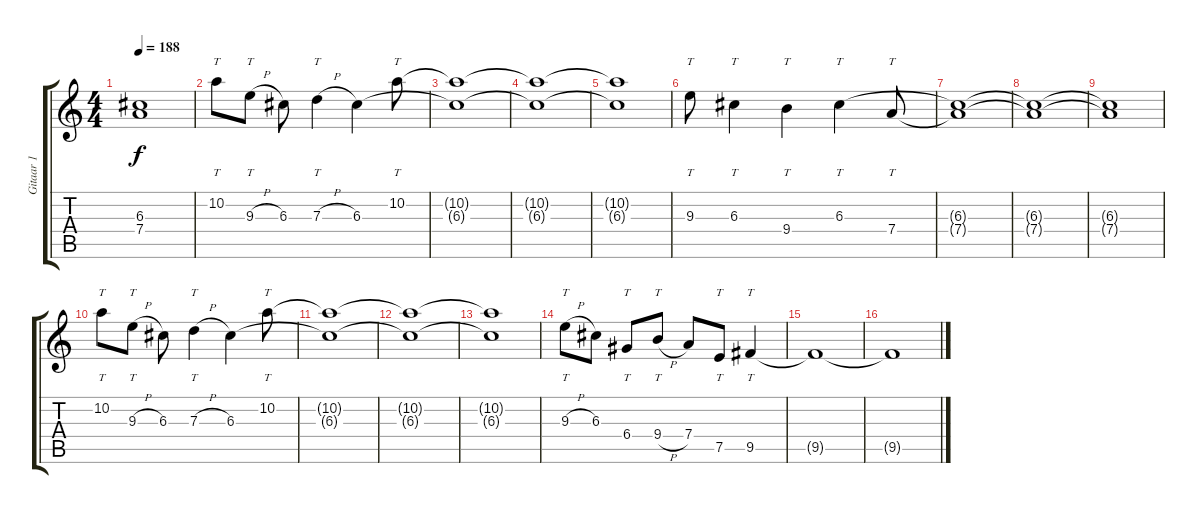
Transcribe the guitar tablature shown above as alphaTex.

\track ("Gitaar 1" "Gitaar 1") {instrument distortionguitar}
\staff {score tabs}
\tuning (E4 B3 G3 D3 A2 D2) {hide}
\ts (4 4)
\tempo 188
\clef g2
\ks c
(6.3{t} 7.4{t}).1{dy f} |
10.2.8{tt} 9.3{h}.8{tt} 6.3.8 7.3{h}.4{tt} 6.3.4 10.2.8{tt} |
(10.2{t} 6.3{t}).1 |
(10.2{t} 6.3{t}).1 |
(10.2{t} 6.3{t}).1 |
9.3.8{tt} 6.3.4{tt} 9.4.4{tt} 6.3.4{tt} 7.4.8{tt} |
(6.3{t} 7.4{t}).1 |
(6.3{t} 7.4{t}).1 |
(6.3{t} 7.4{t}).1 |
10.2.8{tt} 9.3{h}.8{tt} 6.3.8 7.3{h}.4{tt} 6.3.4 10.2.8{tt} |
(10.2{t} 6.3{t}).1 |
(10.2{t} 6.3{t}).1 |
(10.2{t} 6.3{t}).1 |
9.3{h}.8{tt} 6.3.8 6.4.8{tt} 9.4{h}.8{tt} 7.4.8 7.5.8{tt} 9.5.4{tt} |
9.5{t}.1 |
9.5{t}.1
